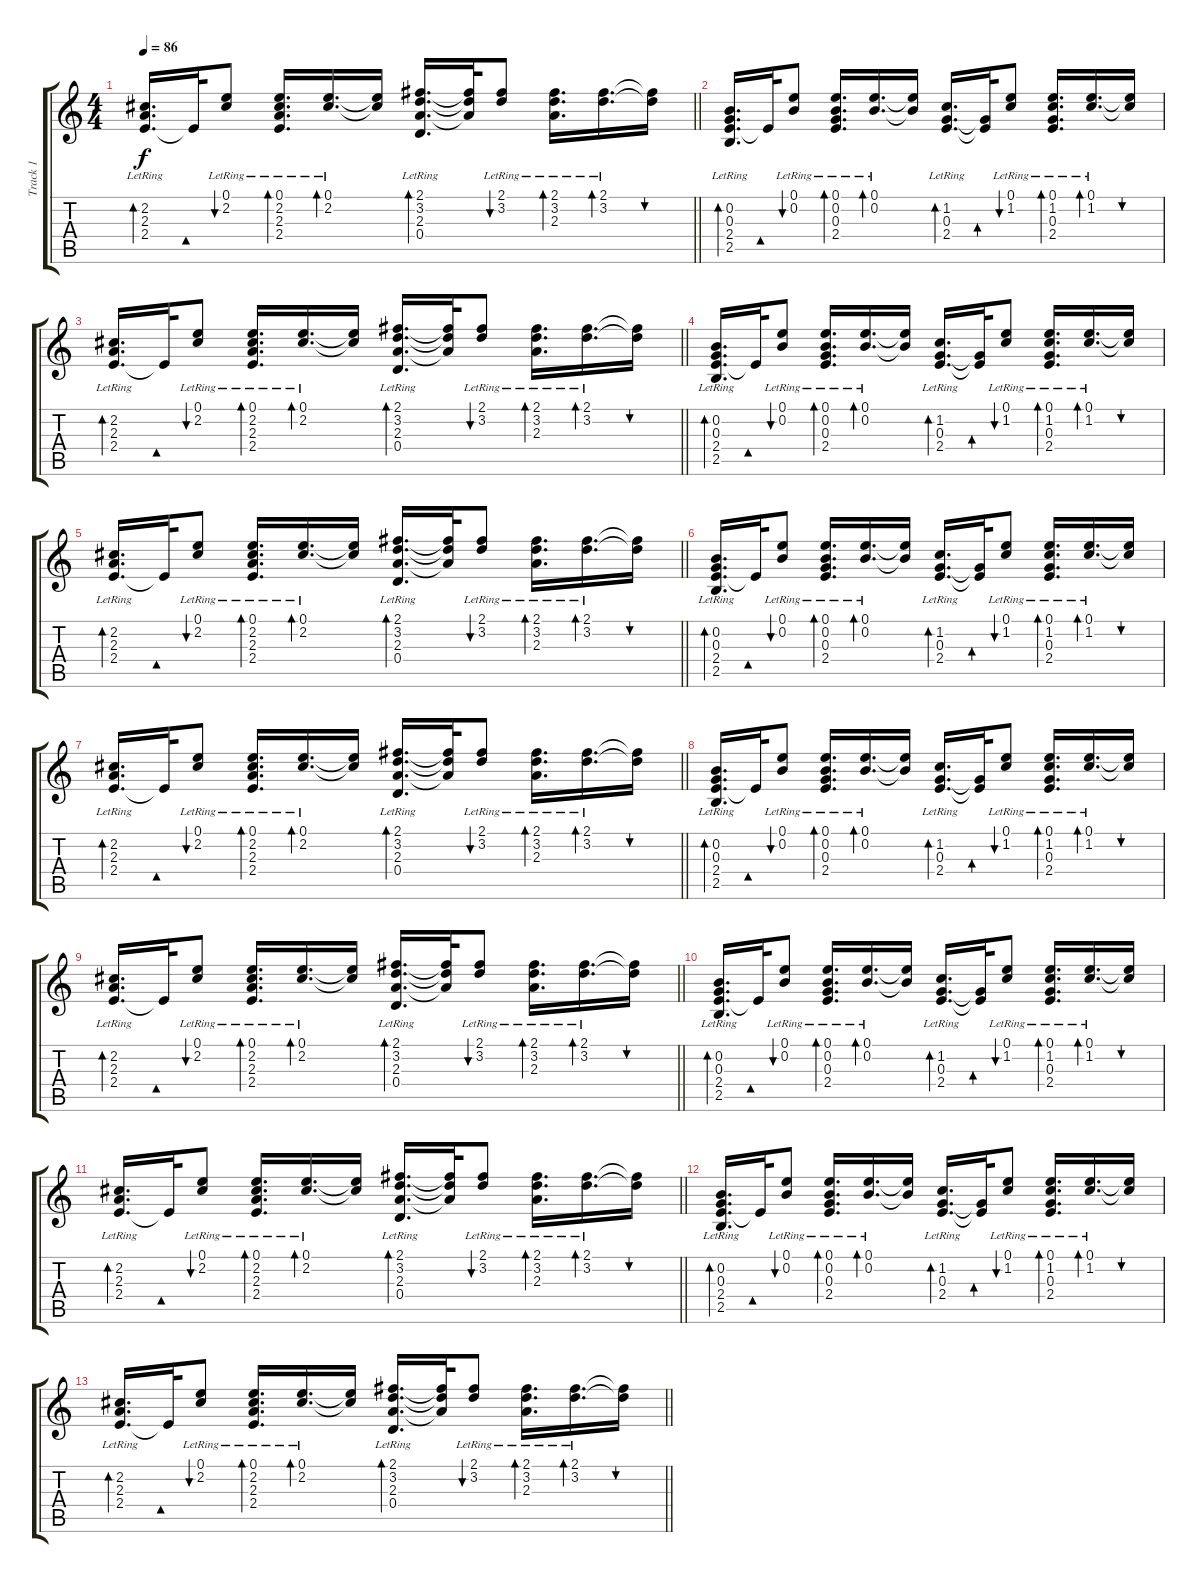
\track ("Track 1" "Track 1") {instrument acousticguitarsteel}
\staff {score tabs}
\tuning (E4 B3 G3 D3 A2 E2) {hide}
\ts (4 4)
\tempo 86
\clef g2
\barLineRight lightlight
\ks c
(2.2{lr} 2.3{lr} 2.4{lr}).16{d bd 60 dy f} 2.4{t}.32{bd 60} (0.1{lr} 2.2{lr}).8{bu 60} (0.1{lr} 2.2{lr} 2.3{lr} 2.4{lr}).16{d bd 60} (0.1{lr} 2.2{lr}).16{d bd 60} (0.1{t} 2.2{t}).16 (2.1{lr} 3.2{lr} 2.3{lr} 0.4).16{d bd 60} (2.1{t} 3.2{t} 2.3{t}).32 (2.1{lr} 3.2{lr}).8{bu 60} (2.1{lr} 3.2{lr} 2.3{lr}).16{d bd 60} (2.1{lr} 3.2{lr}).16{d bd 60} (2.1{t} 3.2{t}).16{bu 60} |
(0.2{lr} 0.3{lr} 2.4{lr} 2.5).16{d bd 60} 2.4{t}.32{bd 60} (0.1{lr} 0.2{lr}).8{bu 60} (0.1{lr} 0.2{lr} 0.3{lr} 2.4{lr}).16{d bd 60} (0.1{lr} 0.2{lr}).16{d bd 60} (0.1{t} 0.2{t}).16 (1.2 0.3{lr} 2.4{lr}).16{d bd 60} (0.3{t} 2.4{t}).32{bd 60} (0.1{lr} 1.2{lr}).8{bu 60} (0.1{lr} 1.2{lr} 0.3{lr} 2.4{lr}).16{d bd 60} (0.1{lr} 1.2{lr}).16{d bd 60} (0.1{t} 1.2{t}).16{bu 60} |
\barLineRight lightlight
(2.2{lr} 2.3{lr} 2.4{lr}).16{d bd 60} 2.4{t}.32{bd 60} (0.1{lr} 2.2{lr}).8{bu 60} (0.1{lr} 2.2{lr} 2.3{lr} 2.4{lr}).16{d bd 60} (0.1{lr} 2.2{lr}).16{d bd 60} (0.1{t} 2.2{t}).16 (2.1{lr} 3.2{lr} 2.3{lr} 0.4).16{d bd 60} (2.1{t} 3.2{t} 2.3{t}).32 (2.1{lr} 3.2{lr}).8{bu 60} (2.1{lr} 3.2{lr} 2.3{lr}).16{d bd 60} (2.1{lr} 3.2{lr}).16{d bd 60} (2.1{t} 3.2{t}).16{bu 60} |
(0.2{lr} 0.3{lr} 2.4{lr} 2.5).16{d bd 60} 2.4{t}.32{bd 60} (0.1{lr} 0.2{lr}).8{bu 60} (0.1{lr} 0.2{lr} 0.3{lr} 2.4{lr}).16{d bd 60} (0.1{lr} 0.2{lr}).16{d bd 60} (0.1{t} 0.2{t}).16 (1.2 0.3{lr} 2.4{lr}).16{d bd 60} (0.3{t} 2.4{t}).32{bd 60} (0.1{lr} 1.2{lr}).8{bu 60} (0.1{lr} 1.2{lr} 0.3{lr} 2.4{lr}).16{d bd 60} (0.1{lr} 1.2{lr}).16{d bd 60} (0.1{t} 1.2{t}).16{bu 60} |
\barLineRight lightlight
(2.2{lr} 2.3{lr} 2.4{lr}).16{d bd 60} 2.4{t}.32{bd 60} (0.1{lr} 2.2{lr}).8{bu 60} (0.1{lr} 2.2{lr} 2.3{lr} 2.4{lr}).16{d bd 60} (0.1{lr} 2.2{lr}).16{d bd 60} (0.1{t} 2.2{t}).16 (2.1{lr} 3.2{lr} 2.3{lr} 0.4).16{d bd 60} (2.1{t} 3.2{t} 2.3{t}).32 (2.1{lr} 3.2{lr}).8{bu 60} (2.1{lr} 3.2{lr} 2.3{lr}).16{d bd 60} (2.1{lr} 3.2{lr}).16{d bd 60} (2.1{t} 3.2{t}).16{bu 60} |
(0.2{lr} 0.3{lr} 2.4{lr} 2.5).16{d bd 60 volume 5} 2.4{t}.32{bd 60} (0.1{lr} 0.2{lr}).8{bu 60} (0.1{lr} 0.2{lr} 0.3{lr} 2.4{lr}).16{d bd 60} (0.1{lr} 0.2{lr}).16{d bd 60} (0.1{t} 0.2{t}).16 (1.2 0.3{lr} 2.4{lr}).16{d bd 60} (0.3{t} 2.4{t}).32{bd 60} (0.1{lr} 1.2{lr}).8{bu 60} (0.1{lr} 1.2{lr} 0.3{lr} 2.4{lr}).16{d bd 60} (0.1{lr} 1.2{lr}).16{d bd 60} (0.1{t} 1.2{t}).16{bu 60} |
\barLineRight lightlight
(2.2{lr} 2.3{lr} 2.4{lr}).16{d bd 60} 2.4{t}.32{bd 60} (0.1{lr} 2.2{lr}).8{bu 60} (0.1{lr} 2.2{lr} 2.3{lr} 2.4{lr}).16{d bd 60} (0.1{lr} 2.2{lr}).16{d bd 60} (0.1{t} 2.2{t}).16 (2.1{lr} 3.2{lr} 2.3{lr} 0.4).16{d bd 60} (2.1{t} 3.2{t} 2.3{t}).32 (2.1{lr} 3.2{lr}).8{bu 60} (2.1{lr} 3.2{lr} 2.3{lr}).16{d bd 60} (2.1{lr} 3.2{lr}).16{d bd 60} (2.1{t} 3.2{t}).16{bu 60} |
(0.2{lr} 0.3{lr} 2.4{lr} 2.5).16{d bd 60 volume 4} 2.4{t}.32{bd 60} (0.1{lr} 0.2{lr}).8{bu 60} (0.1{lr} 0.2{lr} 0.3{lr} 2.4{lr}).16{d bd 60} (0.1{lr} 0.2{lr}).16{d bd 60} (0.1{t} 0.2{t}).16 (1.2 0.3{lr} 2.4{lr}).16{d bd 60} (0.3{t} 2.4{t}).32{bd 60} (0.1{lr} 1.2{lr}).8{bu 60} (0.1{lr} 1.2{lr} 0.3{lr} 2.4{lr}).16{d bd 60} (0.1{lr} 1.2{lr}).16{d bd 60} (0.1{t} 1.2{t}).16{bu 60} |
\barLineRight lightlight
(2.2{lr} 2.3{lr} 2.4{lr}).16{d bd 60} 2.4{t}.32{bd 60} (0.1{lr} 2.2{lr}).8{bu 60} (0.1{lr} 2.2{lr} 2.3{lr} 2.4{lr}).16{d bd 60} (0.1{lr} 2.2{lr}).16{d bd 60} (0.1{t} 2.2{t}).16 (2.1{lr} 3.2{lr} 2.3{lr} 0.4).16{d bd 60} (2.1{t} 3.2{t} 2.3{t}).32 (2.1{lr} 3.2{lr}).8{bu 60} (2.1{lr} 3.2{lr} 2.3{lr}).16{d bd 60} (2.1{lr} 3.2{lr}).16{d bd 60} (2.1{t} 3.2{t}).16{bu 60} |
(0.2{lr} 0.3{lr} 2.4{lr} 2.5).16{d bd 60 volume 2} 2.4{t}.32{bd 60} (0.1{lr} 0.2{lr}).8{bu 60} (0.1{lr} 0.2{lr} 0.3{lr} 2.4{lr}).16{d bd 60} (0.1{lr} 0.2{lr}).16{d bd 60} (0.1{t} 0.2{t}).16 (1.2 0.3{lr} 2.4{lr}).16{d bd 60} (0.3{t} 2.4{t}).32{bd 60} (0.1{lr} 1.2{lr}).8{bu 60} (0.1{lr} 1.2{lr} 0.3{lr} 2.4{lr}).16{d bd 60} (0.1{lr} 1.2{lr}).16{d bd 60} (0.1{t} 1.2{t}).16{bu 60} |
\barLineRight lightlight
(2.2{lr} 2.3{lr} 2.4{lr}).16{d bd 60} 2.4{t}.32{bd 60} (0.1{lr} 2.2{lr}).8{bu 60} (0.1{lr} 2.2{lr} 2.3{lr} 2.4{lr}).16{d bd 60} (0.1{lr} 2.2{lr}).16{d bd 60} (0.1{t} 2.2{t}).16 (2.1{lr} 3.2{lr} 2.3{lr} 0.4).16{d bd 60} (2.1{t} 3.2{t} 2.3{t}).32 (2.1{lr} 3.2{lr}).8{bu 60} (2.1{lr} 3.2{lr} 2.3{lr}).16{d bd 60} (2.1{lr} 3.2{lr}).16{d bd 60} (2.1{t} 3.2{t}).16{bu 60} |
(0.2{lr} 0.3{lr} 2.4{lr} 2.5).16{d bd 60 volume 0} 2.4{t}.32{bd 60} (0.1{lr} 0.2{lr}).8{bu 60} (0.1{lr} 0.2{lr} 0.3{lr} 2.4{lr}).16{d bd 60} (0.1{lr} 0.2{lr}).16{d bd 60} (0.1{t} 0.2{t}).16 (1.2 0.3{lr} 2.4{lr}).16{d bd 60} (0.3{t} 2.4{t}).32{bd 60} (0.1{lr} 1.2{lr}).8{bu 60} (0.1{lr} 1.2{lr} 0.3{lr} 2.4{lr}).16{d bd 60} (0.1{lr} 1.2{lr}).16{d bd 60} (0.1{t} 1.2{t}).16{bu 60} |
\barLineRight lightlight
(2.2{lr} 2.3{lr} 2.4{lr}).16{d bd 60} 2.4{t}.32{bd 60} (0.1{lr} 2.2{lr}).8{bu 60} (0.1{lr} 2.2{lr} 2.3{lr} 2.4{lr}).16{d bd 60} (0.1{lr} 2.2{lr}).16{d bd 60} (0.1{t} 2.2{t}).16 (2.1{lr} 3.2{lr} 2.3{lr} 0.4).16{d bd 60} (2.1{t} 3.2{t} 2.3{t}).32 (2.1{lr} 3.2{lr}).8{bu 60} (2.1{lr} 3.2{lr} 2.3{lr}).16{d bd 60} (2.1{lr} 3.2{lr}).16{d bd 60} (2.1{t} 3.2{t}).16{bu 60}
